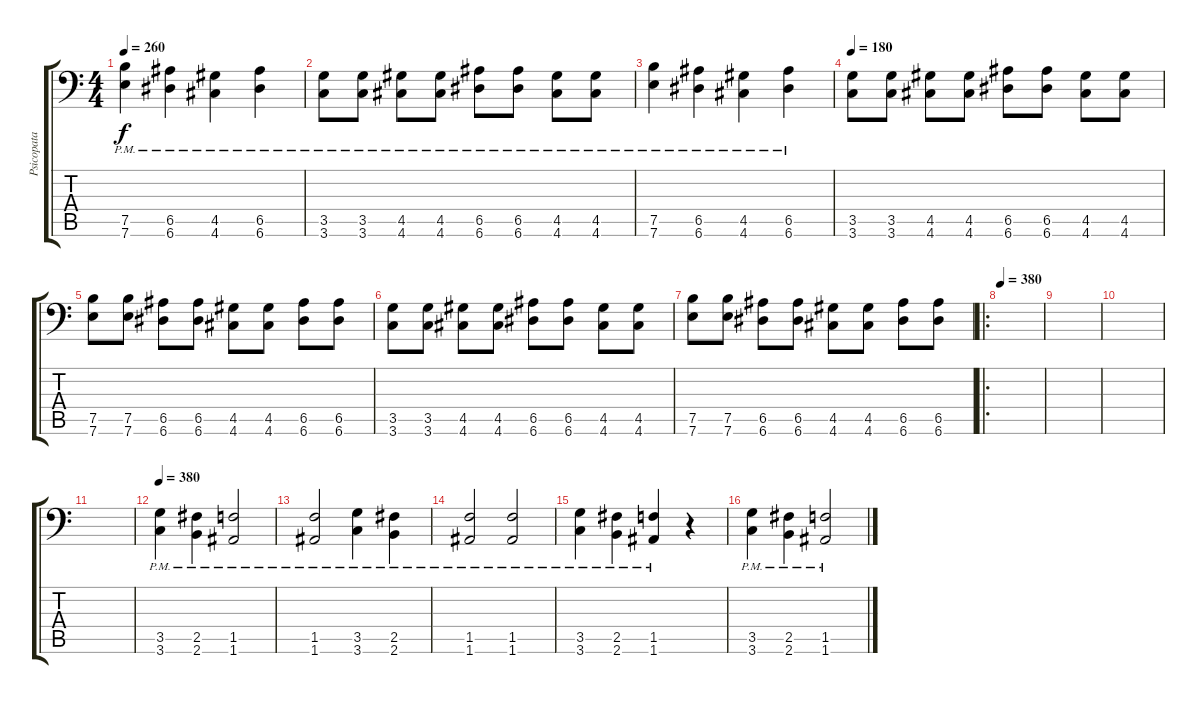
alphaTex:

\track ("Psicopata Slam" "Psicopata ") {instrument distortionguitar}
\staff {score tabs}
\tuning (B3 Gb3 D3 A2 E2 A1) {hide}
\ts (4 4)
\tempo 260
\clef f4
\ks c
(7.5{pm} 7.6{pm}).4{dy f} (6.5{pm} 6.6{pm}).4 (4.5{pm} 4.6{pm}).4 (6.5{pm} 6.6{pm}).4 |
(3.5{pm} 3.6{pm}).8 (3.5{pm} 3.6{pm}).8 (4.5{pm} 4.6{pm}).8 (4.5{pm} 4.6{pm}).8 (6.5{pm} 6.6{pm}).8 (6.5{pm} 6.6{pm}).8 (4.5{pm} 4.6{pm}).8 (4.5{pm} 4.6{pm}).8 |
(7.5{pm} 7.6{pm}).4 (6.5{pm} 6.6{pm}).4 (4.5{pm} 4.6{pm}).4 (6.5{pm} 6.6{pm}).4 |
\tempo 180
(3.5 3.6).8 (3.5 3.6).8 (4.5 4.6).8 (4.5 4.6).8 (6.5 6.6).8 (6.5 6.6).8 (4.5 4.6).8 (4.5 4.6).8 |
(7.5 7.6).8 (7.5 7.6).8 (6.5 6.6).8 (6.5 6.6).8 (4.5 4.6).8 (4.5 4.6).8 (6.5 6.6).8 (6.5 6.6).8 |
(3.5 3.6).8 (3.5 3.6).8 (4.5 4.6).8 (4.5 4.6).8 (6.5 6.6).8 (6.5 6.6).8 (4.5 4.6).8 (4.5 4.6).8 |
(7.5 7.6).8 (7.5 7.6).8 (6.5 6.6).8 (6.5 6.6).8 (4.5 4.6).8 (4.5 4.6).8 (6.5 6.6).8 (6.5 6.6).8 |
\ro
\tempo 380
|
|
|
|
\tempo 380
(3.5{pm} 3.6{pm}).4 (2.5{pm} 2.6{pm}).4 (1.5{pm} 1.6{pm}).2 |
(1.5{pm} 1.6{pm}).2 (3.5{pm} 3.6{pm}).4 (2.5{pm} 2.6{pm}).4 |
(1.5{pm} 1.6{pm}).2 (1.5{pm} 1.6{pm}).2 |
(3.5{pm} 3.6{pm}).4 (2.5{pm} 2.6{pm}).4 (1.5{pm} 1.6{pm}).4 r.4 |
(3.5{pm} 3.6{pm}).4 (2.5{pm} 2.6{pm}).4 (1.5{pm} 1.6{pm}).2
